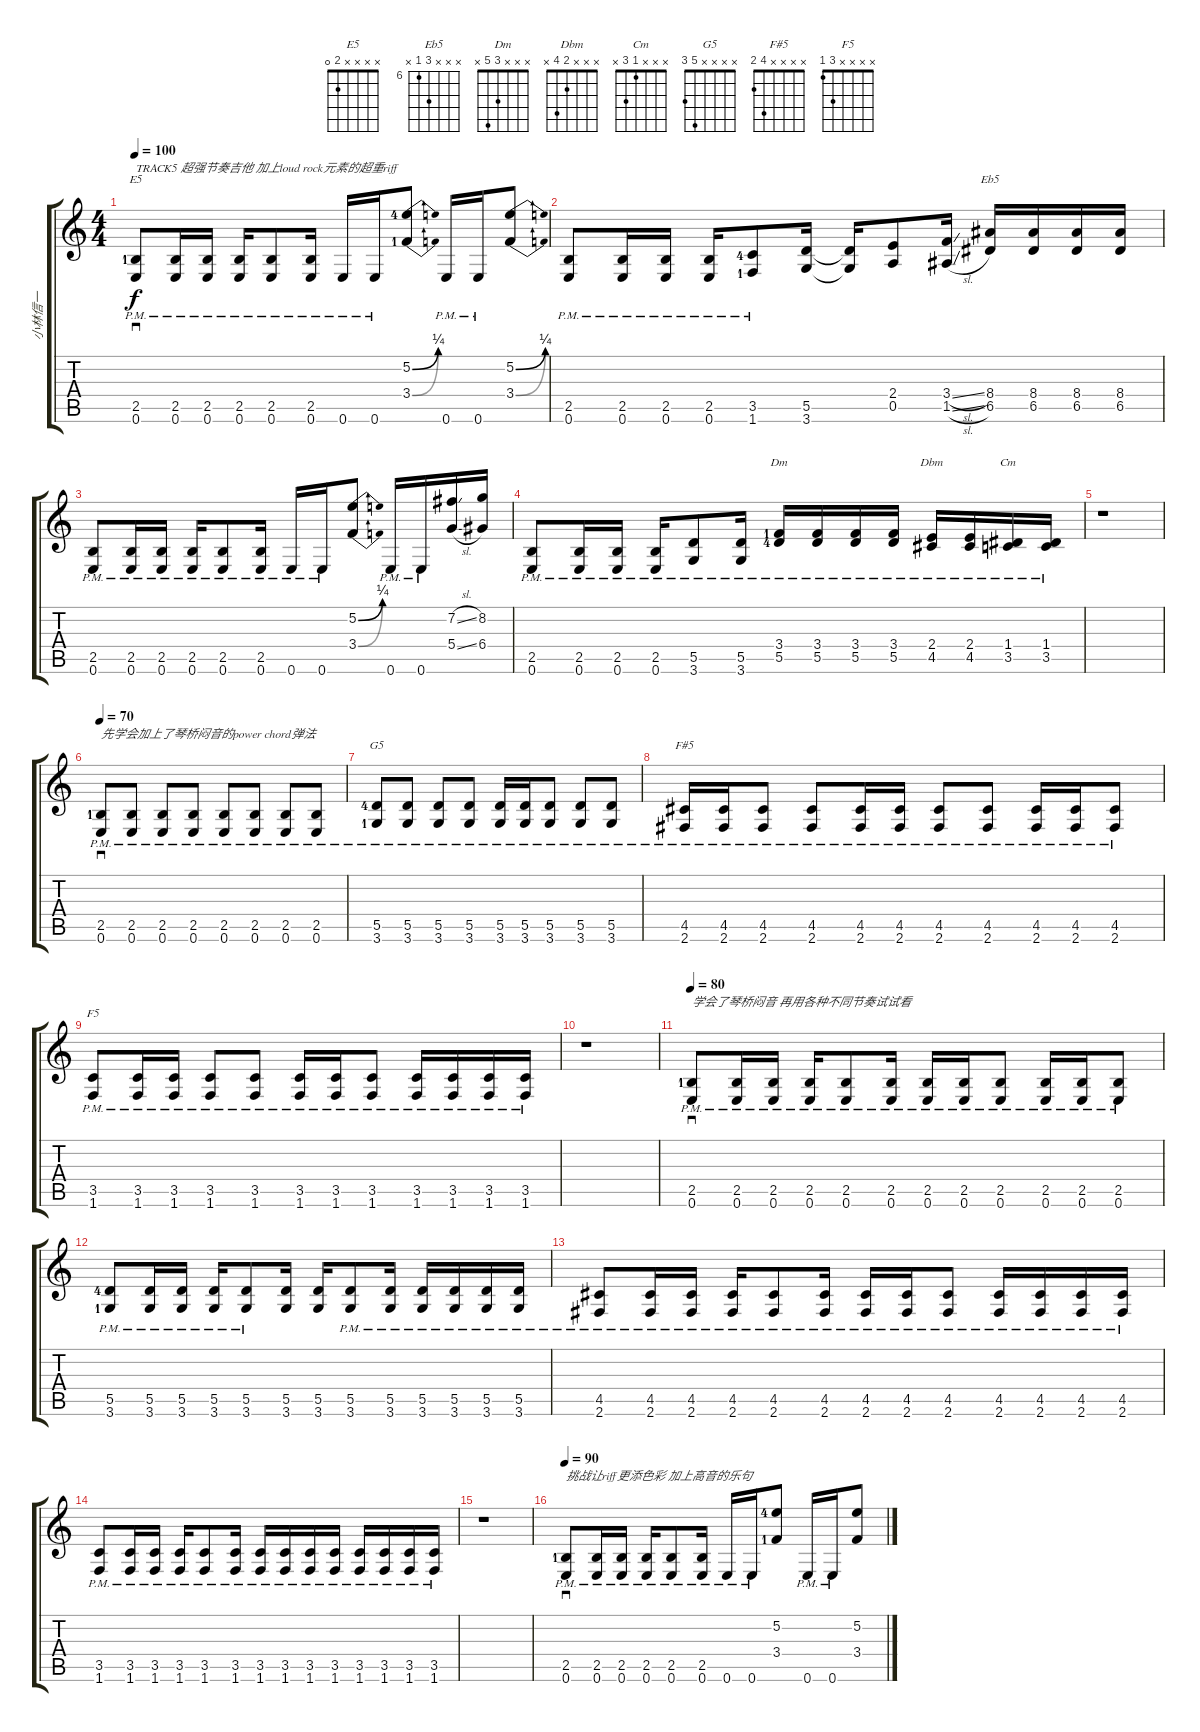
\track ("小林信一" "小林信一") {instrument overdrivenguitar}
\staff {score tabs}
\tuning (E4 B3 G3 D3 A2 E2) {hide}
\chord ("E5" x x x x 2 0)
\chord ("Eb5" x x x 8 6 x) {firstfret 6}
\chord ("Dm" x x x 3 5 x)
\chord ("Dbm" x x x 2 4 x)
\chord ("Cm" x x x 1 3 x)
\chord ("G5" x x x x 5 3)
\chord ("F#5" x x x x 4 2)
\chord ("F5" x x x x 3 1)
\ts (4 4)
\tempo 100
\clef g2
\ks c
(2.5{pm lf 2} 0.6{pm}).8{sd ch "E5" txt "TRACK5 超强节奏吉他 加上loud rock元素的超重riff" dy f} (2.5{pm} 0.6{pm}).16 (2.5{pm} 0.6{pm}).16 (2.5{pm} 0.6{pm}).16 (2.5{pm} 0.6{pm}).8 (2.5{pm} 0.6{pm}).16 0.6{pm}.16 0.6{pm}.16 (5.2{be (bend 0 0 60 1) lf 5} 3.4{be (bend 0 0 60 1) lf 2}).8 0.6{pm}.16 0.6{pm}.16 (5.2{be (bend 0 0 60 1)} 3.4{be (bend 0 0 60 1)}).8 |
(2.5{pm} 0.6{pm}).8 (2.5{pm} 0.6{pm}).16 (2.5{pm} 0.6{pm}).16 (2.5{pm} 0.6{pm}).16 (3.5{pm lf 5} 1.6{pm lf 2}).8 (5.5 3.6).16 (5.5{t} 3.6{t}).16 (2.4 0.5).8 (3.4{sl} 1.5{sl}).16 (8.4 6.5).16{ch "Eb5"} (8.4 6.5).16 (8.4 6.5).16 (8.4 6.5).16 |
(2.5{pm} 0.6{pm}).8 (2.5{pm} 0.6{pm}).16 (2.5{pm} 0.6{pm}).16 (2.5{pm} 0.6{pm}).16 (2.5{pm} 0.6{pm}).8 (2.5{pm} 0.6{pm}).16 0.6{pm}.16 0.6{pm}.16 (5.2{be (bend 0 0 60 1)} 3.4{be (bend 0 0 60 1)}).8 0.6{pm}.16 0.6{pm}.16 (7.2{sl} 5.4{sl}).16 (8.2 6.4).16 |
(2.5{pm} 0.6{pm}).8 (2.5{pm} 0.6{pm}).16 (2.5{pm} 0.6{pm}).16 (2.5{pm} 0.6{pm}).16 (5.5{pm} 3.6{pm}).8 (5.5{pm} 3.6{pm}).16 (3.4{pm lf 2} 5.5{pm lf 5}).16{ch "Dm"} (3.4{pm} 5.5{pm}).16 (3.4{pm} 5.5{pm}).16 (3.4{pm} 5.5{pm}).16 (2.4{pm} 4.5{pm}).16{ch "Dbm"} (2.4{pm} 4.5{pm}).16 (1.4{pm} 3.5{pm}).16{ch "Cm"} (1.4{pm} 3.5{pm}).16 |
r.1 |
\tempo 70
(2.5{pm lf 2} 0.6{pm}).8{sd txt "先学会加上了琴桥闷音的power chord弹法"} (2.5{pm} 0.6{pm}).8 (2.5{pm} 0.6{pm}).8 (2.5{pm} 0.6{pm}).8 (2.5{pm} 0.6{pm}).8 (2.5{pm} 0.6{pm}).8 (2.5{pm} 0.6{pm}).8 (2.5{pm} 0.6{pm}).8 |
(5.5{pm lf 5} 3.6{pm lf 2}).8{ch "G5"} (5.5{pm} 3.6{pm}).8 (5.5{pm} 3.6{pm}).8 (5.5{pm} 3.6{pm}).8 (5.5{pm} 3.6{pm}).16 (5.5{pm} 3.6{pm}).16 (5.5{pm} 3.6{pm}).8 (5.5{pm} 3.6{pm}).8 (5.5{pm} 3.6{pm}).8 |
(4.5{pm} 2.6{pm}).16{ch "F#5"} (4.5{pm} 2.6{pm}).16 (4.5{pm} 2.6{pm}).8 (4.5{pm} 2.6{pm}).8 (4.5{pm} 2.6{pm}).16 (4.5{pm} 2.6{pm}).16 (4.5{pm} 2.6{pm}).8 (4.5{pm} 2.6{pm}).8 (4.5{pm} 2.6{pm}).16 (4.5{pm} 2.6{pm}).16 (4.5{pm} 2.6{pm}).8 |
(3.5{pm} 1.6{pm}).8{ch "F5"} (3.5{pm} 1.6{pm}).16 (3.5{pm} 1.6{pm}).16 (3.5{pm} 1.6{pm}).8 (3.5{pm} 1.6{pm}).8 (3.5{pm} 1.6{pm}).16 (3.5{pm} 1.6{pm}).16 (3.5{pm} 1.6{pm}).8 (3.5{pm} 1.6{pm}).16 (3.5{pm} 1.6{pm}).16 (3.5{pm} 1.6{pm}).16 (3.5{pm} 1.6{pm}).16 |
r.1 |
\tempo 80
(2.5{pm lf 2} 0.6{pm}).8{sd txt "学会了琴桥闷音 再用各种不同节奏试试看"} (2.5{pm} 0.6{pm}).16 (2.5{pm} 0.6{pm}).16 (2.5{pm} 0.6{pm}).16 (2.5{pm} 0.6{pm}).8 (2.5{pm} 0.6{pm}).16 (2.5{pm} 0.6{pm}).16 (2.5{pm} 0.6{pm}).16 (2.5{pm} 0.6{pm}).8 (2.5{pm} 0.6{pm}).16 (2.5{pm} 0.6{pm}).16 (2.5{pm} 0.6{pm}).8 |
(5.5{pm lf 5} 3.6{pm lf 2}).8 (5.5{pm} 3.6{pm}).16 (5.5{pm} 3.6{pm}).16 (5.5{pm} 3.6{pm}).16 (5.5{pm} 3.6{pm}).8 (5.5 3.6).16 (5.5 3.6).16 (5.5{pm} 3.6{pm}).8 (5.5{pm} 3.6{pm}).16 (5.5{pm} 3.6{pm}).16 (5.5{pm} 3.6{pm}).16 (5.5{pm} 3.6{pm}).16 (5.5{pm} 3.6{pm}).16 |
(4.5{pm} 2.6{pm}).8 (4.5{pm} 2.6{pm}).16 (4.5{pm} 2.6{pm}).16 (4.5{pm} 2.6{pm}).16 (4.5{pm} 2.6{pm}).8 (4.5{pm} 2.6{pm}).16 (4.5{pm} 2.6{pm}).16 (4.5{pm} 2.6{pm}).16 (4.5{pm} 2.6{pm}).8 (4.5{pm} 2.6{pm}).16 (4.5{pm} 2.6{pm}).16 (4.5{pm} 2.6{pm}).16 (4.5{pm} 2.6{pm}).16 |
(3.5{pm} 1.6{pm}).8 (3.5{pm} 1.6{pm}).16 (3.5{pm} 1.6{pm}).16 (3.5{pm} 1.6{pm}).16 (3.5{pm} 1.6{pm}).8 (3.5{pm} 1.6{pm}).16 (3.5{pm} 1.6{pm}).16 (3.5{pm} 1.6{pm}).16 (3.5{pm} 1.6{pm}).16 (3.5{pm} 1.6{pm}).16 (3.5{pm} 1.6{pm}).16 (3.5{pm} 1.6{pm}).16 (3.5{pm} 1.6{pm}).16 (3.5{pm} 1.6{pm}).16 |
r.1 |
\tempo 90
(2.5{pm lf 2} 0.6{pm}).8{sd txt "挑战让riff更添色彩 加上高音的乐句"} (2.5{pm} 0.6{pm}).16 (2.5{pm} 0.6{pm}).16 (2.5{pm} 0.6{pm}).16 (2.5{pm} 0.6{pm}).8 (2.5{pm} 0.6{pm}).16 0.6{pm}.16 0.6{pm}.16 (5.2{lf 5} 3.4{lf 2}).8 0.6{pm}.16 0.6{pm}.16 (5.2 3.4).8
